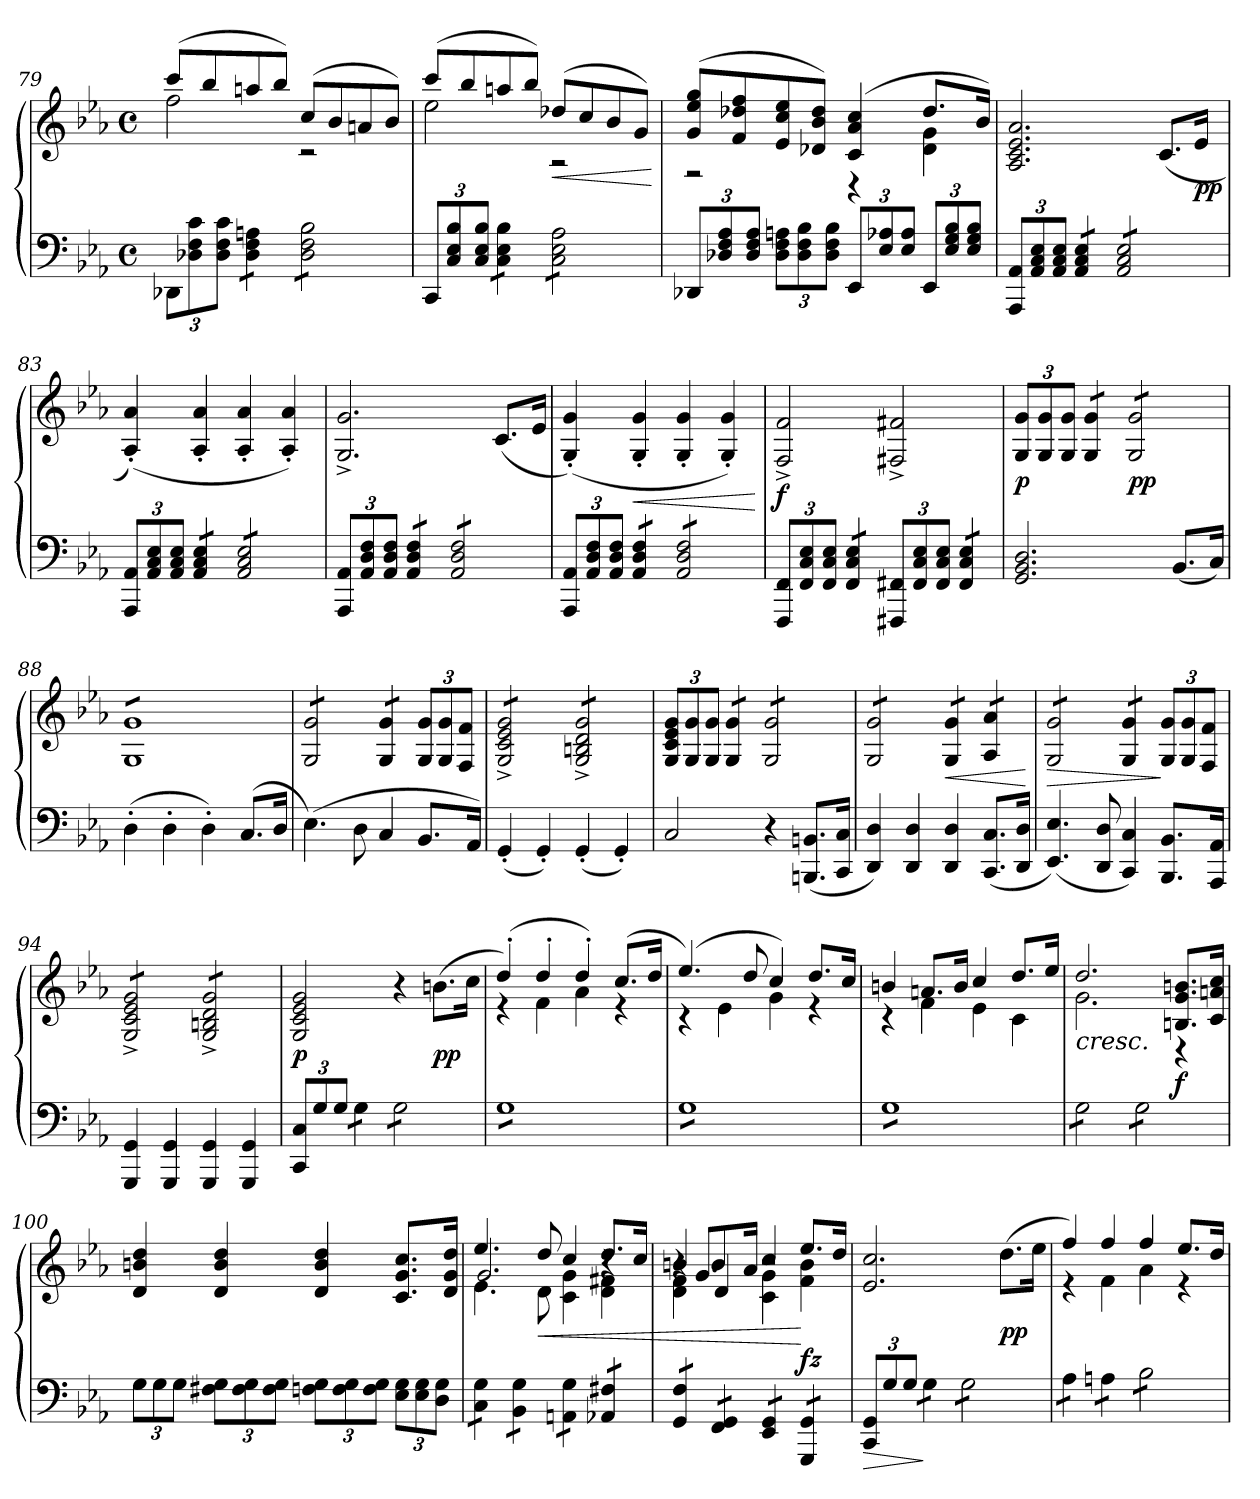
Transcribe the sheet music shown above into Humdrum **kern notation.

**kern	**kern	**dynam
*part1	*part1	*part1
*staff2	*staff1	*staff1/2
*clefF4	*clefG2	*
*k[b-e-a-]	*k[b-e-a-]	*
*M4/4	*M4/4	*
*met(c)	*met(c)	*
=79	=79	=79
*	*^	*
12DD-XL	(8cccL	2ff\	.
12D-X 12F 12c	.	.	.
.	8bb-	.	.
12D- 12F 12cJ	.	.	.
*tremolo	*	*	*
12D-\ 12F\ 12An\L	8aan	.	.
12D-\ 12F\ 12An\	.	.	.
.	8bb-J)	.	.
12D-\ 12F\ 12An\J	.	.	.
12D-\ 12F\ 12B-\L	(8ccL	2r	.
12D-\ 12F\ 12B-\	.	.	.
.	8b-	.	.
12D-\ 12F\ 12B-\	.	.	.
12D-\ 12F\ 12B-\	8an	.	.
12D-\ 12F\ 12B-\	.	.	.
.	8b-J)	.	.
12D-\ 12F\ 12B-\J	.	.	.
*Xtremolo	*	*	*
!!LO:PB:g=z	!!
=80	=80	=80	=80
12CCL	(8cccL	2ee-\	.
12C 12E- 12B-	.	.	.
.	8bb-	.	.
12C 12E- 12B-J	.	.	.
*tremolo	*	*	*
12C\ 12E-\ 12B-\L	8aan	.	.
12C\ 12E-\ 12B-\	.	.	.
.	8bb-J)	.	.
12C\ 12E-\ 12B-\J	.	.	.
!	!	!	!LO:HP:b
12C\ 12E-\ 12A-\L	(8dd-XL	2r	<
12C\ 12E-\ 12A-\	.	.	.
.	8cc	.	.
12C\ 12E-\ 12A-\	.	.	.
12C\ 12E-\ 12A-\	8b-	.	.
12C\ 12E-\ 12A-\	.	.	.
.	8gJ)	.	.
12C\ 12E-\ 12A-\J	.	.	.
*Xtremolo	*	*	*
*	*v	*v	*
.	.	[
=81	=81	=81
*	*^	*
12DD-XL	(8g 8ee- 8ggL	2r	.
12D-X 12F 12A-	.	.	.
.	8f 8dd-X 8ff	.	.
12D- 12F 12A-J	.	.	.
12D- 12F 12AnL	8e- 8cc 8ee-	.	.
12D- 12F 12B-	.	.	.
.	8d-X 8b- 8dd-J)	.	.
12D- 12F 12B-J	.	.	.
12EE-L	(4c/ 4a-/ 4cc/	4r	.
12E- 12A-X	.	.	.
12E- 12A-J	.	.	.
12EE-L	8.dd-L	4d-\ 4g\	.
12E- 12G 12B-	.	.	.
12E- 12G 12B-J	.	.	.
.	16b-Jk)	.	.
*	*v	*v	*
=82	=82	=82
12AAA- 12AA-L	2.A-/ 2.c/ 2.e-/ 2.a-/	.
12AA- 12C 12E-	.	.
12AA- 12C 12E-J	.	.
*tremolo	*	*
12AA-/ 12C/ 12E-/L	.	.
12AA-/ 12C/ 12E-/	.	.
12AA-/ 12C/ 12E-/J	.	.
12AA-/ 12C/ 12E-/L	.	.
12AA-/ 12C/ 12E-/	.	.
12AA-/ 12C/ 12E-/	.	.
12AA-/ 12C/ 12E-/	(>8.cL	.
12AA-/ 12C/ 12E-/	.	.
12AA-/ 12C/ 12E-/J	.	.
*Xtremolo	*	*
.	16e-Jk	pp
=83	=83	=83
12AAA- 12AA-L	(>4A-'/ 4a-'/)	.
12AA- 12C 12E-	.	.
12AA- 12C 12E-J	.	.
*tremolo	*	*
12AA-/ 12C/ 12E-/L	4A-'/ 4a-'/	.
12AA-/ 12C/ 12E-/	.	.
12AA-/ 12C/ 12E-/J	.	.
12AA-/ 12C/ 12E-/L	4A-'/ 4a-'/	.
12AA-/ 12C/ 12E-/	.	.
12AA-/ 12C/ 12E-/	.	.
12AA-/ 12C/ 12E-/	4A-'/ 4a-'/)	.
12AA-/ 12C/ 12E-/	.	.
12AA-/ 12C/ 12E-/J	.	.
*Xtremolo	*	*
!!LO:LB:g=z
=84	=84	=84
12AAA- 12AA-L	2.G^/ 2.g^/	.
12AA- 12D 12F	.	.
12AA- 12D 12FJ	.	.
*tremolo	*	*
12AA-/ 12D/ 12F/L	.	.
12AA-/ 12D/ 12F/	.	.
12AA-/ 12D/ 12F/J	.	.
12AA-/ 12D/ 12F/L	.	.
12AA-/ 12D/ 12F/	.	.
12AA-/ 12D/ 12F/	.	.
12AA-/ 12D/ 12F/	(>8.cL	.
12AA-/ 12D/ 12F/	.	.
12AA-/ 12D/ 12F/J	.	.
*Xtremolo	*	*
.	16e-Jk	.
=85	=85	=85
12AAA- 12AA-L	(>4G'/ 4g'/)	.
12AA- 12D 12F	.	.
12AA- 12D 12FJ	.	.
!	!	!LO:HP:b
*tremolo	*	*
12AA-/ 12D/ 12F/L	4G'/ 4g'/	<
12AA-/ 12D/ 12F/	.	.
12AA-/ 12D/ 12F/J	.	.
12AA-/ 12D/ 12F/L	4G'/ 4g'/	.
12AA-/ 12D/ 12F/	.	.
12AA-/ 12D/ 12F/	.	.
12AA-/ 12D/ 12F/	4G'/ 4g'/)	.
12AA-/ 12D/ 12F/	.	.
12AA-/ 12D/ 12F/J	.	.
*Xtremolo	*	*
.	.	[
=86	=86	=86
12FFF 12FFL	2F^/ 2f^/	f
12FF 12C 12E-	.	.
12FF 12C 12E-J	.	.
*tremolo	*	*
12FF/ 12C/ 12E-/L	.	.
12FF/ 12C/ 12E-/	.	.
12FF/ 12C/ 12E-/J	.	.
*Xtremolo	*	*
12FFF#X 12FF#XL	2F#X^/ 2f#X^/	.
12FF# 12C 12E-	.	.
12FF# 12C 12E-J	.	.
*tremolo	*	*
12FF#/ 12C/ 12E-/L	.	.
12FF#/ 12C/ 12E-/	.	.
12FF#/ 12C/ 12E-/J	.	.
*Xtremolo	*	*
=87	=87	=87
2.GG/ 2.BB-/ 2.D/	12G 12gL	p
.	12G 12g	.
.	12G 12gJ	.
*	*tremolo	*
.	12G/ 12g/L	.
.	12G/ 12g/	.
.	12G/ 12g/J	.
.	12G/ 12g/L	pp
.	12G/ 12g/	.
.	12G/ 12g/	.
(8.BB-L	12G/ 12g/	.
.	12G/ 12g/	.
.	12G/ 12g/J	.
16CJk)	.	.
=88	=88	=88
(4D'\	12G 12gL	.
.	12G 12g	.
.	12G 12g	.
4D'\	12G 12g	.
.	12G 12g	.
.	12G 12g	.
4D'\)	12G 12g	.
.	12G 12g	.
.	12G 12g	.
(8.CL	12G 12g	.
.	12G 12g	.
.	12G 12gJ	.
16DJk	.	.
!!LO:LB:g=z
=89	=89	=89
(4.E-\)	12G/ 12g/L	.
.	12G/ 12g/	.
.	12G/ 12g/	.
.	12G/ 12g/	.
.	12G/ 12g/	.
8D\	.	.
.	12G/ 12g/J	.
4C/	12G/ 12g/L	.
.	12G/ 12g/	.
.	12G/ 12g/J	.
*	*Xtremolo	*
8.BB-L	12G 12gL	.
.	12G 12g	.
.	12F 12fJ	.
16AA-Jk)	.	.
=90	=90	=90
*	*tremolo	*
(4GG'/	12G^/ 12c^/ 12e-^/ 12g^/L	.
.	12G^/ 12c^/ 12e-^/ 12g^/	.
.	12G^/ 12c^/ 12e-^/ 12g^/	.
4GG'/)	12G^/ 12c^/ 12e-^/ 12g^/	.
.	12G^/ 12c^/ 12e-^/ 12g^/	.
.	12G^/ 12c^/ 12e-^/ 12g^/J	.
(4GG'/	12G^/ 12Bn^/ 12d^/ 12g^/L	.
.	12G^/ 12Bn^/ 12d^/ 12g^/	.
.	12G^/ 12Bn^/ 12d^/ 12g^/	.
4GG'/)	12G^/ 12Bn^/ 12d^/ 12g^/	.
.	12G^/ 12Bn^/ 12d^/ 12g^/	.
.	12G^/ 12Bn^/ 12d^/ 12g^/J	.
*	*Xtremolo	*
=91	=91	=91
2C/	12G 12c 12e- 12gL	.
.	12G 12g	.
.	12G 12gJ	.
*	*tremolo	*
.	12G/ 12g/L	.
.	12G/ 12g/	.
.	12G/ 12g/J	.
4r	12G/ 12g/L	.
.	12G/ 12g/	.
.	12G/ 12g/	.
(8.BBBn 8.BBnL	12G/ 12g/	.
.	12G/ 12g/	.
.	12G/ 12g/J	.
16CC 16CJk	.	.
=92	=92	=92
4DD/ 4D/)	12G/ 12g/L	.
.	12G/ 12g/	.
.	12G/ 12g/	.
4DD/ 4D/	12G/ 12g/	.
.	12G/ 12g/	.
.	12G/ 12g/J	.
!	!	!LO:HP:b
4DD/ 4D/	12G/ 12g/L	<
.	12G/ 12g/	.
.	12G/ 12g/J	.
(8.CC 8.CL	12A-/ 12a-/L	.
.	12A-/ 12a-/	.
.	12A-/ 12a-/J	.
16DD 16DJk	.	.
.	.	[
=93	=93	=93
!	!	!LO:HP:b
(4.EE-/ 4.E-/)	12G/ 12g/L	>
.	12G/ 12g/	.
.	12G/ 12g/	.
.	12G/ 12g/	.
.	12G/ 12g/	.
8DD/ 8D/	.	.
.	12G/ 12g/J	.
4CC/ 4C/)	12G/ 12g/L	.
.	12G/ 12g/	.
.	12G/ 12g/J	.
*	*Xtremolo	*
8.BBB- 8.BB-L	12G 12gL	]
.	12G 12g	.
.	12F 12fJ	.
16AAA- 16AA-Jk	.	.
!!LO:LB:g=z
=94	=94	=94
*	*tremolo	*
4GGG/ 4GG/	12G^/ 12c^/ 12e-^/ 12g^/L	.
.	12G^/ 12c^/ 12e-^/ 12g^/	.
.	12G^/ 12c^/ 12e-^/ 12g^/	.
4GGG/ 4GG/	12G^/ 12c^/ 12e-^/ 12g^/	.
.	12G^/ 12c^/ 12e-^/ 12g^/	.
.	12G^/ 12c^/ 12e-^/ 12g^/J	.
4GGG/ 4GG/	12G^/ 12Bn^/ 12d^/ 12g^/L	.
.	12G^/ 12Bn^/ 12d^/ 12g^/	.
.	12G^/ 12Bn^/ 12d^/ 12g^/	.
4GGG/ 4GG/	12G^/ 12Bn^/ 12d^/ 12g^/	.
.	12G^/ 12Bn^/ 12d^/ 12g^/	.
.	12G^/ 12Bn^/ 12d^/ 12g^/J	.
*	*Xtremolo	*
=95	=95	=95
12CC 12CL	2G/ 2c/ 2e-/ 2g/	p
12G	.	.
12GJ	.	.
*tremolo	*	*
12G\L	.	.
12G\	.	.
12G\J	.	.
12G\L	4r	.
12G\	.	.
12G\	.	.
12G\	(8.bnL	pp
12G\	.	.
12G\J	.	.
.	16ccJk	.
=96	=96	=96
*	*^	*
12GL	(>4dd'/)	4r	.
12G	.	.	.
12G	.	.	.
12G	4dd'/	4f\	.
12G	.	.	.
12G	.	.	.
12G	4dd'/)	4a-\	.
12G	.	.	.
12G	.	.	.
12G	(8.ccL	4r	.
12G	.	.	.
12GJ	.	.	.
.	16ddJk	.	.
=97	=97	=97	=97
12GL	(4.ee-/)	4r	.
12G	.	.	.
12G	.	.	.
12G	.	4e-\	.
12G	.	.	.
.	8dd/	.	.
12G	.	.	.
12G	4cc/)	4g\	.
12G	.	.	.
12G	.	.	.
12G	8.ddL	4r	.
12G	.	.	.
12GJ	.	.	.
.	16ccJk	.	.
=98	=98	=98	=98
12GL	4bn/	4r	.
12G	.	.	.
12G	.	.	.
12G	8.anL	4f\	.
12G	.	.	.
12G	.	.	.
.	16bJk	.	.
12G	4cc/	4e-\	.
12G	.	.	.
12G	.	.	.
12G	8.ddL	4c\	.
12G	.	.	.
12GJ	.	.	.
.	16ee-Jk	.	.
!!LO:LB:g=z	!!
=99	=99	=99	=99
!	!	!	!LO:HP:b
12G\L	2.dd/	(2.g\	<
12G\	.	.	.
12G\	.	.	.
12G\	.	.	.
12G\	.	.	.
12G\J	.	.	.
12G\L	.	.	.
12G\	.	.	.
12G\	.	.	.
12G\	8.Bn 8.g 8.bnL	4r	f
12G\	.	.	.
12G\J	.	.	.
*Xtremolo	*	*	*
.	16c 16an 16ccJk	.	[
*	*v	*v	*
=100	=100	=100
12GL	4d/ 4bn/ 4dd/	.
12G	.	.
12GJ	.	.
12F#X 12GL	4d/ 4b/ 4dd/	.
12F# 12G	.	.
12F# 12GJ	.	.
12Fn 12GL	4d/ 4b/ 4dd/	.
12F 12G	.	.
12F 12GJ	.	.
12E- 12GL	8.c 8.g 8.ccL	.
12E- 12G	.	.
12D 12GJ	.	.
.	16d 16g 16ddJk	.
=101	=101	=101
*	*^	*
*	*	*^	*
*tremolo	*	*	*	*
12C\ 12G\L	4.ee-/	2.g/	4.e-\	.
12C\ 12G\	.	.	.	.
12C\ 12G\J	.	.	.	.
12BB-\ 12G\L	.	.	.	.
12BB-\ 12G\	.	.	.	.
!	!	!	!	!LO:HP:b
.	8dd/	.	8d\	<
12BB-\ 12G\J	.	.	.	.
12AAn\ 12G\L	4cc/	.	4c\ 4g\	.
12AAn\ 12G\	.	.	.	.
12AAn\ 12G\J	.	.	.	.
12AA-X/ 12F#X/L	8.ddL	4r	4d\ 4f#X\	.
12AA-X/ 12F#X/	.	.	.	.
12AA-X/ 12F#X/J	.	.	.	.
.	16ccJk	.	.	.
=102	=102	=102	=102	=102
12GG/ 12F/L	4bn/	4d\ 4f\	4r	.
12GG/ 12F/	.	.	.	.
12GG/ 12F/J	.	.	.	.
12FF/ 12GG/L	4b/	4d/	8.gL	.
12FF/ 12GG/	.	.	.	.
12FF/ 12GG/J	.	.	.	.
.	.	.	16a-Jk	.
12EE-/ 12GG/L	4cc/	4c\ 4g\	2r	.
12EE-/ 12GG/	.	.	.	.
12EE-/ 12GG/J	.	.	.	.
12GGG/ 12GG/L	8.ee-L	4f\ 4b\	.	[ fz
12GGG/ 12GG/	.	.	.	.
12GGG/ 12GG/J	.	.	.	.
*Xtremolo	*	*	*	*
.	16ddJk	.	.	.
*	*v	*v	*v	*
!!LO:PB:g=z
=103	=103	=103
!	!	!LO:HP:b=2
12CC 12GGL	2.e-/ 2.cc/	>
12G	.	.
12GJ	.	.
*tremolo	*	*
12G\L	.	]
12G\	.	.
12G\J	.	.
12G\L	.	.
12G\	.	.
12G\	.	.
12G\	(8.ddL	pp
12G\	.	.
12G\J	.	.
.	16ee-Jk	.
=104	=104	=104
*	*^	*
12A-\L	4ff/)	4r	.
12A-\	.	.	.
12A-\J	.	.	.
12An\L	4ff/	4f\	.
12An\	.	.	.
12An\J	.	.	.
12B-\L	4ff/	4a-\	.
12B-\	.	.	.
12B-\	.	.	.
12B-\	8.ee-L	4r	.
12B-\	.	.	.
12B-\J	.	.	.
*Xtremolo	*	*	*
.	16ddJk	.	.
*	*v	*v	*
=	=	=
*-	*-	*-
